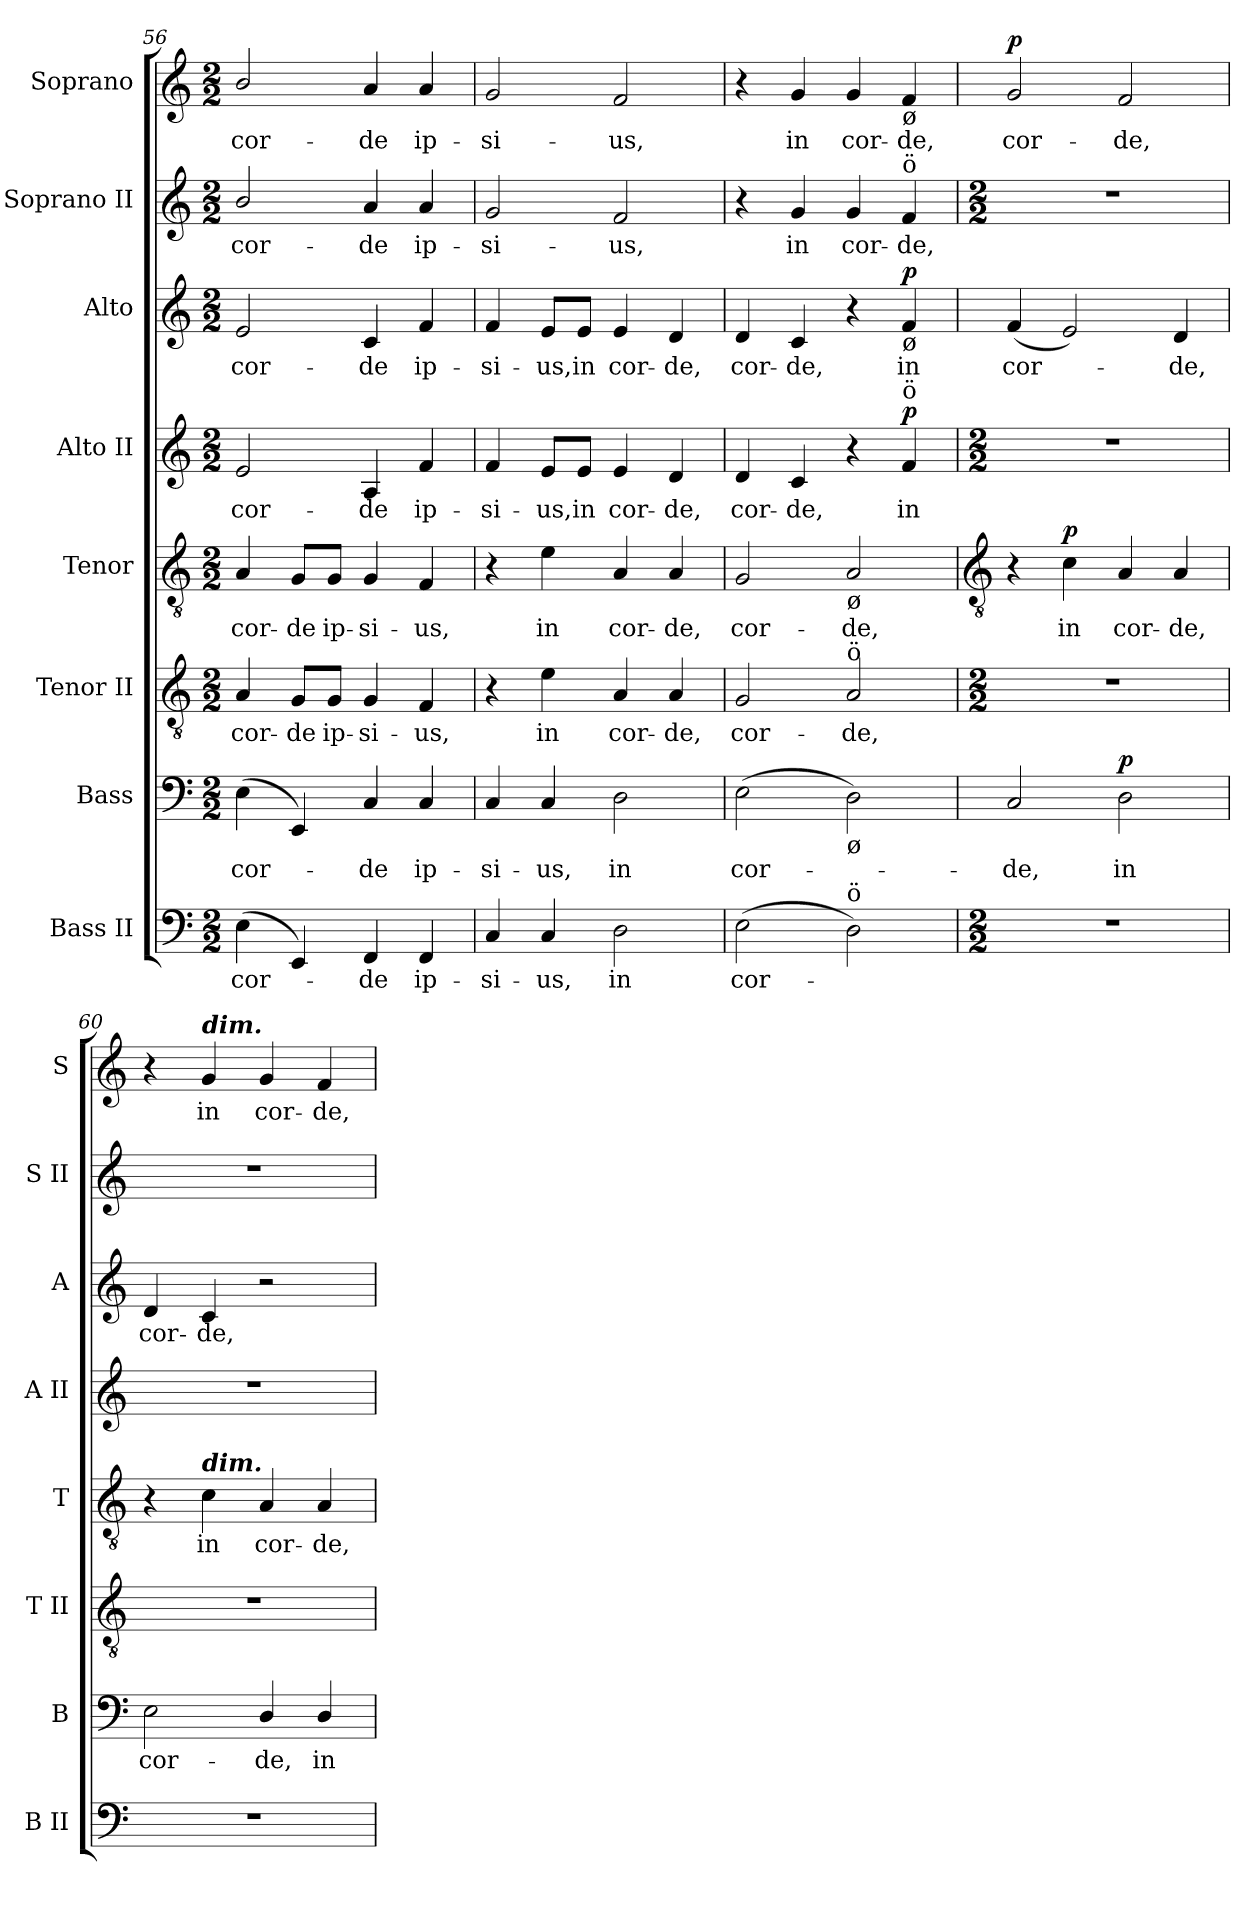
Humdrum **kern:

**kern	**text	**kern	**text	**dynam	**kern	**text	**kern	**text	**dynam	**kern	**text	**dynam	**kern	**text	**dynam	**kern	**text	**kern	**text	**dynam
*part8	*part8	*part7	*part7	*part7	*part6	*part6	*part5	*part5	*part5	*part4	*part4	*part4	*part3	*part3	*part3	*part2	*part2	*part1	*part1	*part1
*staff8	*staff8	*staff7	*staff7	*staff7	*staff6	*staff6	*staff5	*staff5	*staff5	*staff4	*staff4	*staff4	*staff3	*staff3	*staff3	*staff2	*staff2	*staff1	*staff1	*staff1
*I"Bass II	*	*I"Bass	*	*	*I"Tenor II	*	*I"Tenor	*	*	*I"Alto II	*	*	*I"Alto	*	*	*I"Soprano II	*	*I"Soprano	*	*
*I'B II	*	*I'B	*	*	*I'T II	*	*I'T	*	*	*I'A II	*	*	*I'A	*	*	*I'S II	*	*I'S	*	*
*clefF4	*	*clefF4	*	*	*clefGv2	*	*clefGv2	*	*	*clefG2	*	*	*clefG2	*	*	*clefG2	*	*clefG2	*	*
*k[]	*	*k[]	*	*	*k[]	*	*k[]	*	*	*k[]	*	*	*k[]	*	*	*k[]	*	*k[]	*	*
*C:	*	*C:	*	*	*C:	*	*C:	*	*	*C:	*	*	*C:	*	*	*C:	*	*C:	*	*
*M2/2	*	*M2/2	*	*	*M2/2	*	*M2/2	*	*	*M2/2	*	*	*M2/2	*	*	*M2/2	*	*M2/2	*	*
=56	=56	=56	=56	=56	=56	=56	=56	=56	=56	=56	=56	=56	=56	=56	=56	=56	=56	=56	=56	=56
!	!LO:LY:b	!	!LO:LY:b	!	!	!LO:LY:b	!	!LO:LY:b	!	!	!LO:LY:b	!	!	!LO:LY:b	!	!	!LO:LY:b	!	!LO:LY:b	!
(4E	cor-	(4E	cor-	.	4A	cor-	4A	cor-	.	2e	cor-	.	2e	cor-	.	2b/	cor-	2b/	cor-	.
!	!	!	!	!	!	!LO:LY:b	!	!LO:LY:b	!	!	!	!	!	!	!	!	!	!	!	!
4EE)	.	4EE)	.	.	8G/L	-de	8G/L	-de	.	.	.	.	.	.	.	.	.	.	.	.
!	!	!	!	!	!	!LO:LY:b	!	!LO:LY:b	!	!	!	!	!	!	!	!	!	!	!	!
.	.	.	.	.	8G/J	ip-	8G/J	ip-	.	.	.	.	.	.	.	.	.	.	.	.
!	!LO:LY:b	!	!LO:LY:b	!	!	!LO:LY:b	!	!LO:LY:b	!	!	!LO:LY:b	!	!	!LO:LY:b	!	!	!LO:LY:b	!	!LO:LY:b	!
4FF	de	4C	de	.	4G	-si-	4G	-si-	.	4A	-de	.	4c	-de	.	4a	-de	4a	-de	.
!	!LO:LY:b	!	!LO:LY:b	!	!	!LO:LY:b	!	!LO:LY:b	!	!	!LO:LY:b	!	!	!LO:LY:b	!	!	!LO:LY:b	!	!LO:LY:b	!
4FF	ip-	4C	ip-	.	4F	-us,	4F	-us,	.	4f	ip-	.	4f	ip-	.	4a	ip-	4a	ip-	.
=57	=57	=57	=57	=57	=57	=57	=57	=57	=57	=57	=57	=57	=57	=57	=57	=57	=57	=57	=57	=57
!	!LO:LY:b	!	!LO:LY:b	!	!	!	!	!	!	!	!LO:LY:b	!	!	!LO:LY:b	!	!	!LO:LY:b	!	!LO:LY:b	!
4C	-si-	4C	-si-	.	4r	.	4r	.	.	4f	-si-	.	4f	-si-	.	2g	-si-	2g	-si-	.
!	!LO:LY:b	!	!LO:LY:b	!	!	!LO:LY:b	!	!LO:LY:b	!	!	!LO:LY:b	!	!	!LO:LY:b	!	!	!	!	!	!
4C	-us,	4C	-us,	.	4e	in	4e	in	.	8e/L	-us,	.	8e/L	-us,	.	.	.	.	.	.
!	!	!	!	!	!	!	!	!	!	!	!LO:LY:b	!	!	!LO:LY:b	!	!	!	!	!	!
.	.	.	.	.	.	.	.	.	.	8e/J	in	.	8e/J	in	.	.	.	.	.	.
!	!LO:LY:b	!	!LO:LY:b	!	!	!LO:LY:b	!	!LO:LY:b	!	!	!LO:LY:b	!	!	!LO:LY:b	!	!	!LO:LY:b	!	!LO:LY:b	!
2D	in	2D	in	.	4A	cor-	4A	cor-	.	4e	cor-	.	4e	cor-	.	2f	-us,	2f	-us,	.
!	!	!	!	!	!	!LO:LY:b	!	!LO:LY:b	!	!	!LO:LY:b	!	!	!LO:LY:b	!	!	!	!	!	!
.	.	.	.	.	4A	-de,	4A	-de,	.	4d	-de,	.	4d	-de,	.	.	.	.	.	.
=58	=58	=58	=58	=58	=58	=58	=58	=58	=58	=58	=58	=58	=58	=58	=58	=58	=58	=58	=58	=58
!	!LO:LY:b	!	!LO:LY:b	!	!	!LO:LY:b	!	!LO:LY:b	!	!	!LO:LY:b	!	!	!LO:LY:b	!	!	!	!	!	!
(>2E	cor-	(>2E	cor-	.	2G	cor-	2G	cor-	.	4d	cor-	.	4d	cor-	.	4r	.	4r	.	.
!	!	!	!	!	!	!	!	!	!	!	!LO:LY:b	!	!	!LO:LY:b	!	!	!LO:LY:b	!	!LO:LY:b	!
.	.	.	.	.	.	.	.	.	.	4c	-de,	.	4c	-de,	.	4g	in	4g	in	.
!	!	!	!	!	!	!	!LO:TX:b:t=ø	!	!	!	!	!	!	!	!	!	!	!	!	!
!	!	!	!	!	!LO:TX:a:t=ö	!	!	!	!	!	!	!	!	!	!	!	!	!	!	!
!	!	!LO:TX:b:t=ø	!	!	!	!	!	!	!	!	!	!	!	!	!	!	!	!	!	!
!LO:TX:a:t=ö	!	!	!	!	!	!	!	!	!	!	!	!	!	!	!	!	!	!	!	!
!	!	!	!	!	!	!LO:LY:b	!	!LO:LY:b	!	!	!	!	!	!	!	!	!LO:LY:b	!	!LO:LY:b	!
2D)	.	2D)	.	.	2A	-de,	2A	-de,	.	4r	.	.	4r	.	.	4g	cor-	4g	cor-	.
!	!	!	!	!	!	!	!	!	!	!	!	!	!	!	!	!	!	!LO:TX:b:t=ø	!	!
!	!	!	!	!	!	!	!	!	!	!	!	!	!	!	!	!LO:TX:a:t=ö	!	!	!	!
!	!	!	!	!	!	!	!	!	!	!	!	!	!LO:TX:b:t=ø	!	!	!	!	!	!	!
!	!	!	!	!	!	!	!	!	!	!LO:TX:a:t=ö	!	!	!	!	!	!	!	!	!	!
!	!	!	!	!	!	!	!	!	!	!	!LO:LY:b	!LO:DY:b	!	!LO:LY:b	!LO:DY:b	!	!LO:LY:b	!	!LO:LY:b	!
.	.	.	.	.	.	.	.	.	.	4f	in	p	4f	in	p	4f	-de,	4f	-de,	.
!!LO:LB:g=z
=59	=59	=59	=59	=59	=59	=59	=59	=59	=59	=59	=59	=59	=59	=59	=59	=59	=59	=59	=59	=59
*	*	*	*	*	*	*	*clefGv2	*	*	*	*	*	*	*	*	*	*	*	*	*
*M2/2	*	*	*	*	*M2/2	*	*	*	*	*M2/2	*	*	*	*	*	*M2/2	*	*	*	*
!	!	!	!LO:LY:b	!	!	!	!	!	!	!	!	!	!	!LO:LY:b	!	!	!	!	!LO:LY:b	!LO:DY:b
1r	.	2C	de,	.	1r	.	4r	.	.	1r	.	.	(<4f	cor-	.	1r	.	2g	cor-	p
!	!	!	!	!	!	!	!	!LO:LY:b	!LO:DY:b	!	!	!	!	!	!	!	!	!	!	!
.	.	.	.	.	.	.	4c	in	p	.	.	.	2e)	.	.	.	.	.	.	.
!	!	!	!LO:LY:b	!LO:DY:b	!	!	!	!LO:LY:b	!	!	!	!	!	!	!	!	!	!	!LO:LY:b	!
.	.	2D	in	p	.	.	4A	cor-	.	.	.	.	.	.	.	.	.	2f	-de,	.
!	!	!	!	!	!	!	!	!LO:LY:b	!	!	!	!	!	!LO:LY:b	!	!	!	!	!	!
.	.	.	.	.	.	.	4A	-de,	.	.	.	.	4d	de,	.	.	.	.	.	.
=60	=60	=60	=60	=60	=60	=60	=60	=60	=60	=60	=60	=60	=60	=60	=60	=60	=60	=60	=60	=60
!	!	!	!LO:LY:b	!	!	!	!	!	!	!	!	!	!	!LO:LY:b	!	!	!	!	!	!
1r	.	2E\	cor-	.	1r	.	4r	.	.	1r	.	.	4d	cor-	.	1r	.	4r	.	.
!	!	!	!	!	!	!	!	!	!	!	!	!	!	!	!	!	!	!LO:TX:a:Bi:t=dim.	!	!
!	!	!	!	!	!	!	!LO:TX:a:Bi:t=dim.	!	!	!	!	!	!	!	!	!	!	!	!	!
!	!	!	!	!	!	!	!	!LO:LY:b	!	!	!	!	!	!LO:LY:b	!	!	!	!	!LO:LY:b	!
.	.	.	.	.	.	.	4c	in	.	.	.	.	4c	-de,	.	.	.	4g	in	.
!	!	!	!LO:LY:b	!	!	!	!	!LO:LY:b	!	!	!	!	!	!	!	!	!	!	!LO:LY:b	!
.	.	4D/	-de,	.	.	.	4A	cor-	.	.	.	.	2r	.	.	.	.	4g	cor-	.
!	!	!	!LO:LY:b	!	!	!	!	!LO:LY:b	!	!	!	!	!	!	!	!	!	!	!LO:LY:b	!
.	.	4D/	in	.	.	.	4A	-de,	.	.	.	.	.	.	.	.	.	4f	-de,	.
=	=	=	=	=	=	=	=	=	=	=	=	=	=	=	=	=	=	=	=	=
*-	*-	*-	*-	*-	*-	*-	*-	*-	*-	*-	*-	*-	*-	*-	*-	*-	*-	*-	*-	*-
